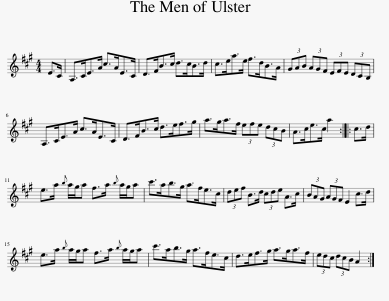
X:1
L:1/8
M:4/4
I:linebreak $
K:A
V:1 treble
V:1
 E>C | A,>CE>A c>AE>C | D>FB>c d>cB>d | c>ea>e f>dB>A | (3GAB (3AGF (3EFE (3DCB, |$ %5
 A,>CE>A c>AE>C | D>FB>c d>ef>g | a>ga>f (3efe (3dcB | A>ce>c a2 :: c>d |$ %10
 e>a{b} a/g/a f>a{b} a/g/a | c'>ab>g a>fe>c | (3def B>d (3cde A>c | (3BAG (3AGF E2 c>d |$ e>a{b} a/g/a f>a{b} a/g/a | %15
 c'>ab>g a>fe>c | d>ef>g a>ga>f | (3edc (3dcB A2 :| %18
